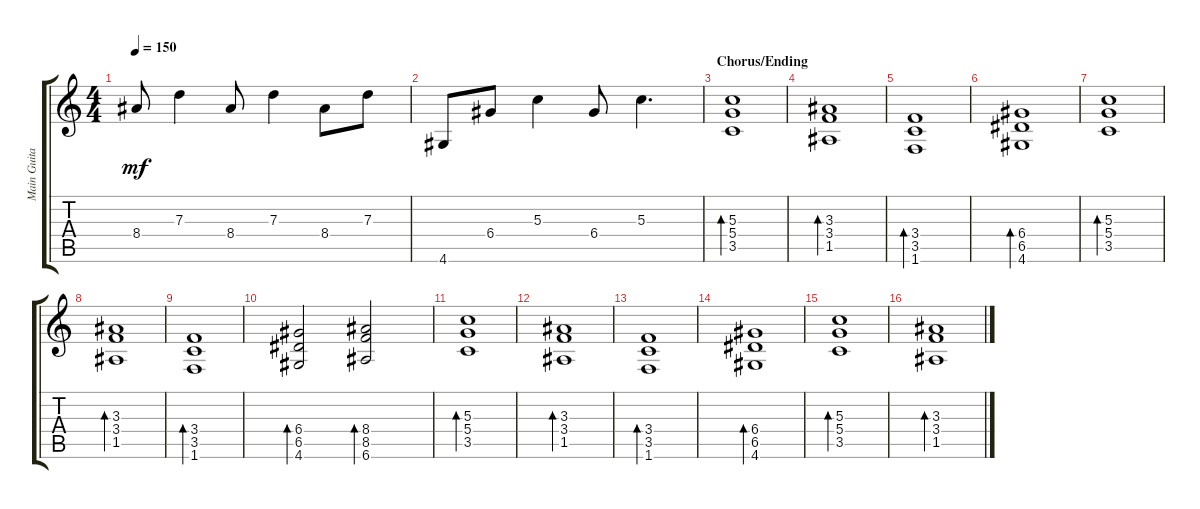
\track ("Main Guitar" "Main Guita") {instrument electricguitarclean}
\staff {score tabs}
\tuning (E4 B3 G3 D3 A2 E2) {hide}
\ts (4 4)
\tempo 150
\clef g2
\ks c
8.4.8{dy mf} 7.3.4 8.4.8 7.3.4 8.4.8 7.3.8 |
4.6.8 6.4.8 5.3.4 6.4.8 5.3.4{d} |
\section ("" "Chorus/Ending")
(5.3 5.4 3.5).1{bd 30} |
(3.3 3.4 1.5).1{bd 30} |
(3.4 3.5 1.6).1{bd 30} |
(6.4 6.5 4.6).1{bd 30} |
(5.3 5.4 3.5).1{bd 30} |
(3.3 3.4 1.5).1{bd 30} |
(3.4 3.5 1.6).1{bd 30} |
(6.4 6.5 4.6).2{bd 30} (8.4 8.5 6.6).2{bd 30} |
(5.3 5.4 3.5).1{bd 30} |
(3.3 3.4 1.5).1{bd 30} |
(3.4 3.5 1.6).1{bd 30} |
(6.4 6.5 4.6).1{bd 30} |
(5.3 5.4 3.5).1{bd 30} |
(3.3 3.4 1.5).1{bd 30}
